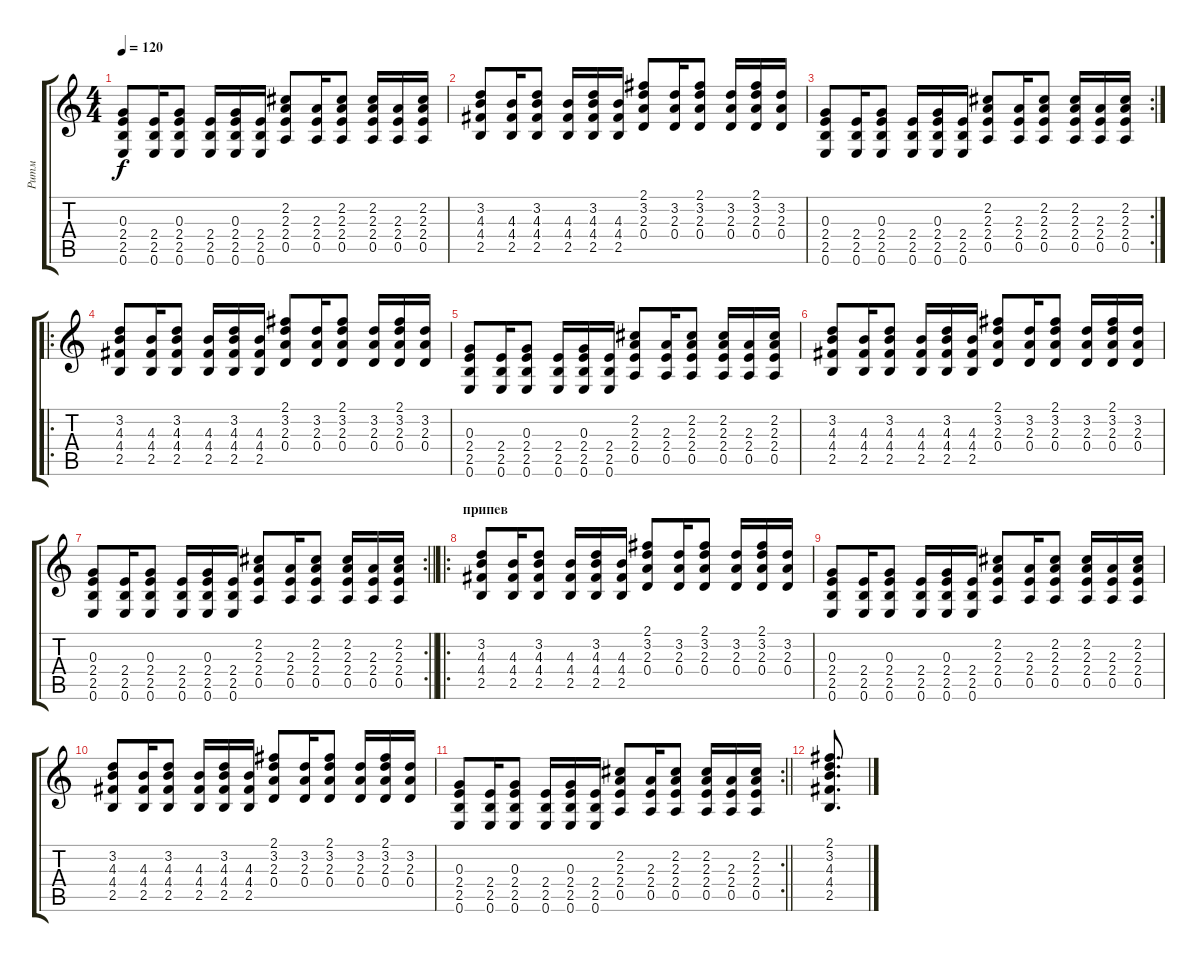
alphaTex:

\track ("Ритм" "Ритм") {instrument distortionguitar}
\staff {score tabs}
\tuning (E4 B3 G3 D3 A2 E2) {hide}
\ts (4 4)
\tempo 120
\clef g2
\ks c
(0.3 2.4 2.5 0.6).8{dy f} (2.4 2.5 0.6).16 (0.3 2.4 2.5 0.6).8 (2.4 2.5 0.6).16 (0.3 2.4 2.5 0.6).16 (2.4 2.5 0.6).16 (2.2 2.3 2.4 0.5).8 (2.3 2.4 0.5).16 (2.2 2.3 2.4 0.5).8 (2.2 2.3 2.4 0.5).16 (2.3 2.4 0.5).16 (2.2 2.3 2.4 0.5).16 |
(3.2 4.3 4.4 2.5).8 (4.3 4.4 2.5).16 (3.2 4.3 4.4 2.5).8 (4.3 4.4 2.5).16 (3.2 4.3 4.4 2.5).16 (4.3 4.4 2.5).16 (2.1 3.2 2.3 0.4).8 (3.2 2.3 0.4).16 (2.1 3.2 2.3 0.4).8 (3.2 2.3 0.4).16 (2.1 3.2 2.3 0.4).16 (3.2 2.3 0.4).16 |
\rc 2
(0.3 2.4 2.5 0.6).8 (2.4 2.5 0.6).16 (0.3 2.4 2.5 0.6).8 (2.4 2.5 0.6).16 (0.3 2.4 2.5 0.6).16 (2.4 2.5 0.6).16 (2.2 2.3 2.4 0.5).8 (2.3 2.4 0.5).16 (2.2 2.3 2.4 0.5).8 (2.2 2.3 2.4 0.5).16 (2.3 2.4 0.5).16 (2.2 2.3 2.4 0.5).16 |
\ro
(3.2 4.3 4.4 2.5).8 (4.3 4.4 2.5).16 (3.2 4.3 4.4 2.5).8 (4.3 4.4 2.5).16 (3.2 4.3 4.4 2.5).16 (4.3 4.4 2.5).16 (2.1 3.2 2.3 0.4).8 (3.2 2.3 0.4).16 (2.1 3.2 2.3 0.4).8 (3.2 2.3 0.4).16 (2.1 3.2 2.3 0.4).16 (3.2 2.3 0.4).16 |
(0.3 2.4 2.5 0.6).8 (2.4 2.5 0.6).16 (0.3 2.4 2.5 0.6).8 (2.4 2.5 0.6).16 (0.3 2.4 2.5 0.6).16 (2.4 2.5 0.6).16 (2.2 2.3 2.4 0.5).8 (2.3 2.4 0.5).16 (2.2 2.3 2.4 0.5).8 (2.2 2.3 2.4 0.5).16 (2.3 2.4 0.5).16 (2.2 2.3 2.4 0.5).16 |
(3.2 4.3 4.4 2.5).8 (4.3 4.4 2.5).16 (3.2 4.3 4.4 2.5).8 (4.3 4.4 2.5).16 (3.2 4.3 4.4 2.5).16 (4.3 4.4 2.5).16 (2.1 3.2 2.3 0.4).8 (3.2 2.3 0.4).16 (2.1 3.2 2.3 0.4).8 (3.2 2.3 0.4).16 (2.1 3.2 2.3 0.4).16 (3.2 2.3 0.4).16 |
\rc 2
\barLineRight lightlight
(0.3 2.4 2.5 0.6).8 (2.4 2.5 0.6).16 (0.3 2.4 2.5 0.6).8 (2.4 2.5 0.6).16 (0.3 2.4 2.5 0.6).16 (2.4 2.5 0.6).16 (2.2 2.3 2.4 0.5).8 (2.3 2.4 0.5).16 (2.2 2.3 2.4 0.5).8 (2.2 2.3 2.4 0.5).16 (2.3 2.4 0.5).16 (2.2 2.3 2.4 0.5).16 |
\ro
\section ("" "припев")
(3.2 4.3 4.4 2.5).8 (4.3 4.4 2.5).16 (3.2 4.3 4.4 2.5).8 (4.3 4.4 2.5).16 (3.2 4.3 4.4 2.5).16 (4.3 4.4 2.5).16 (2.1 3.2 2.3 0.4).8 (3.2 2.3 0.4).16 (2.1 3.2 2.3 0.4).8 (3.2 2.3 0.4).16 (2.1 3.2 2.3 0.4).16 (3.2 2.3 0.4).16 |
(0.3 2.4 2.5 0.6).8 (2.4 2.5 0.6).16 (0.3 2.4 2.5 0.6).8 (2.4 2.5 0.6).16 (0.3 2.4 2.5 0.6).16 (2.4 2.5 0.6).16 (2.2 2.3 2.4 0.5).8 (2.3 2.4 0.5).16 (2.2 2.3 2.4 0.5).8 (2.2 2.3 2.4 0.5).16 (2.3 2.4 0.5).16 (2.2 2.3 2.4 0.5).16 |
(3.2 4.3 4.4 2.5).8 (4.3 4.4 2.5).16 (3.2 4.3 4.4 2.5).8 (4.3 4.4 2.5).16 (3.2 4.3 4.4 2.5).16 (4.3 4.4 2.5).16 (2.1 3.2 2.3 0.4).8 (3.2 2.3 0.4).16 (2.1 3.2 2.3 0.4).8 (3.2 2.3 0.4).16 (2.1 3.2 2.3 0.4).16 (3.2 2.3 0.4).16 |
\rc 2
\barLineRight lightlight
(0.3 2.4 2.5 0.6).8 (2.4 2.5 0.6).16 (0.3 2.4 2.5 0.6).8 (2.4 2.5 0.6).16 (0.3 2.4 2.5 0.6).16 (2.4 2.5 0.6).16 (2.2 2.3 2.4 0.5).8 (2.3 2.4 0.5).16 (2.2 2.3 2.4 0.5).8 (2.2 2.3 2.4 0.5).16 (2.3 2.4 0.5).16 (2.2 2.3 2.4 0.5).16 |
(2.1 3.2 4.3 4.4 2.5).8{d}
